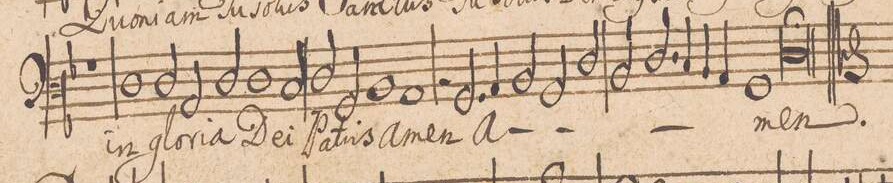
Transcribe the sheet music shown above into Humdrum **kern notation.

**kern	**text
*I"BASSVS.	*
*clefF3	*
*k[b-]	*
*met(C|)	*
*M2/1	*
1F	in
2F/	glo-
2C/	-ri-
=90-	=90-
2F/	-a
1F	De-
2E/	-i
=91-	=91-
2F/	Pa-
2BB-/	-tris
1D	a-
=92-	=92-
1C	-men
2rD	.
2.BB-/	a-
=93-	=93-
4C/	.
2D/	.
2BB-/	.
2F/	.
=94-	=94-
2D/	.
2.F/	.
4E/	.
4D/	.
4C/	.
=95-	=95-
1BB-	.
1F;>	-men.
==	==
*-	*-
